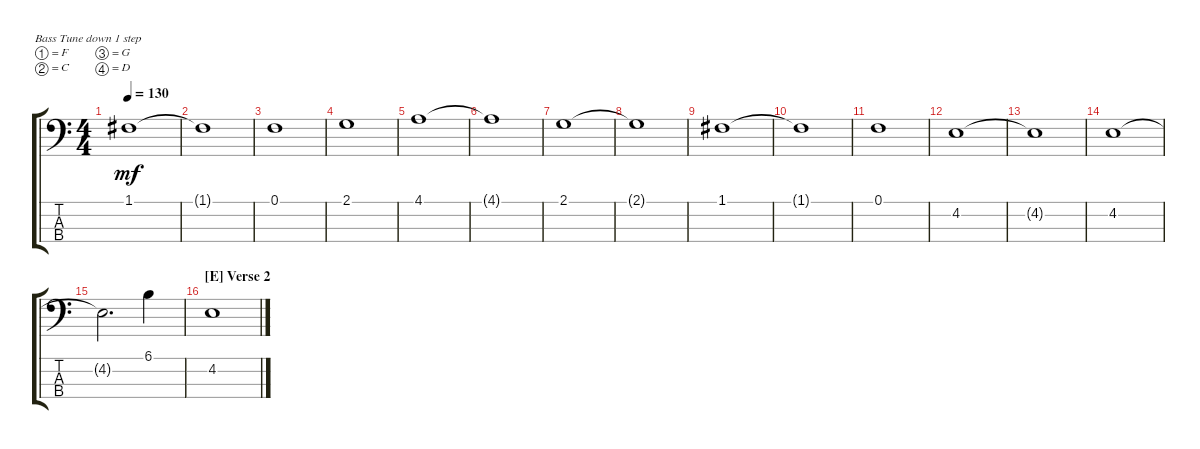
\defaultSystemsLayout 4
\bracketExtendMode groupsimilarinstruments
\singleTrackTrackNamePolicy hidden
\multiTrackTrackNamePolicy hidden
\firstSystemTrackNameOrientation horizontal
\otherSystemsTrackNameOrientation horizontal
\track ("Contrabass" "Ctbass") {instrument contrabass}
\staff {score tabs}
\tuning (F2 C2 G1 D1)
\ts (4 4)
\tempo 130
\clef f4
\scale
1.03909
\ks c
1.1.1{dy mf} |
\scale
0.960908 1.1{t}.1 |
\scale
1.03909 0.1.1 |
\scale
0.960908 2.1.1 |
\scale
1.03909 4.1.1 |
\scale
0.960908 4.1{t}.1 |
\scale
1.03909 2.1.1 |
\scale
0.960908 2.1{t}.1 |
\scale
1.03909 1.1.1 |
\scale
0.960908 1.1{t}.1 |
\scale
1.03909 0.1.1 |
\scale
0.960908 4.2.1 |
\scale
1.03909 4.2{t}.1 |
\scale
0.960908 4.2.1 |
\scale
1.03909 4.2{t}.2{d} 6.1.4 |
\section ("E" "Verse 2")
\scale
0.960908 4.2.1
